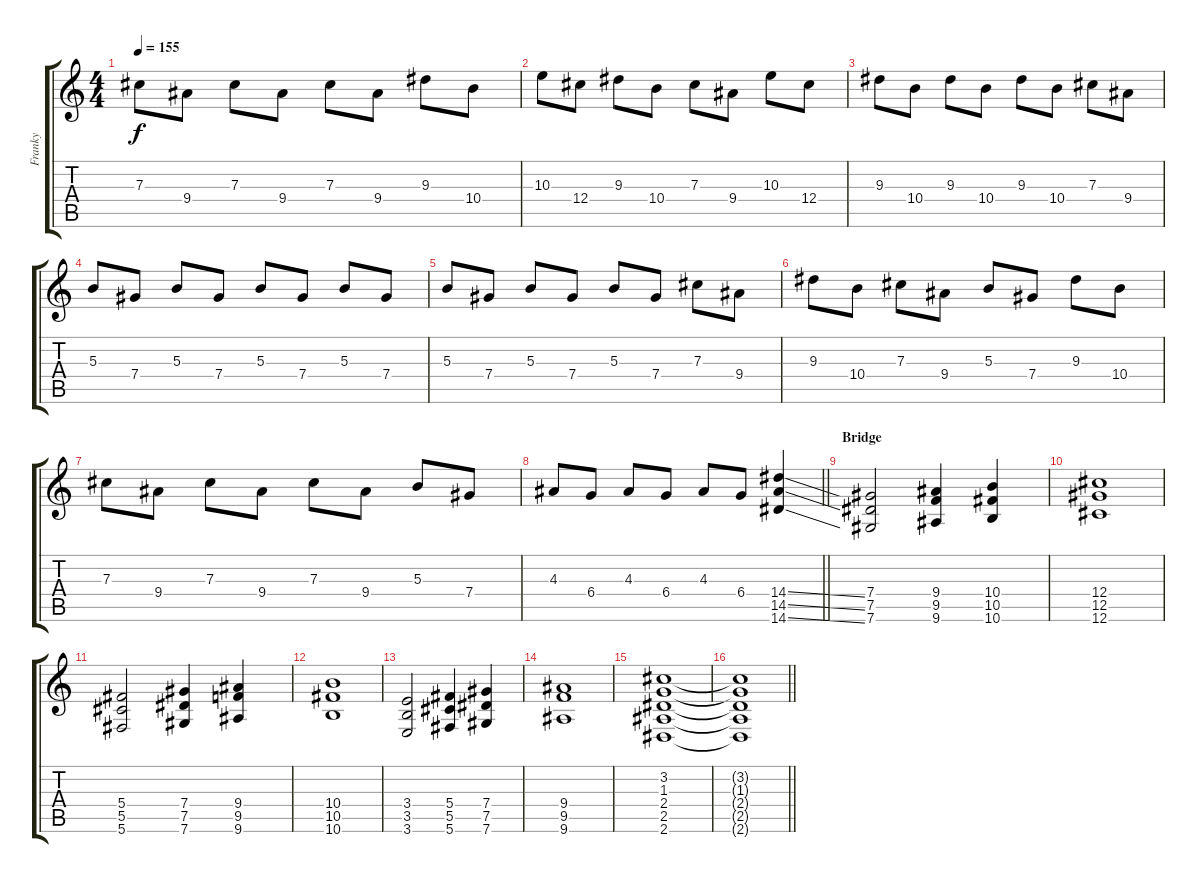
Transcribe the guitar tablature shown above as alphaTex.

\track ("Franky" "Franky") {instrument distortionguitar}
\staff {score tabs}
\tuning (Eb4 Bb3 Gb3 Db3 Ab2 Db2) {hide}
\ts (4 4)
\tempo 155
\clef g2
\ks c
7.3.8{dy f} 9.4.8 7.3.8 9.4.8 7.3.8 9.4.8 9.3.8 10.4.8 |
10.3.8 12.4.8 9.3.8 10.4.8 7.3.8 9.4.8 10.3.8 12.4.8 |
9.3.8 10.4.8 9.3.8 10.4.8 9.3.8 10.4.8 7.3.8 9.4.8 |
5.3.8 7.4.8 5.3.8 7.4.8 5.3.8 7.4.8 5.3.8 7.4.8 |
5.3.8 7.4.8 5.3.8 7.4.8 5.3.8 7.4.8 7.3.8 9.4.8 |
9.3.8 10.4.8 7.3.8 9.4.8 5.3.8 7.4.8 9.3.8 10.4.8 |
7.3.8 9.4.8 7.3.8 9.4.8 7.3.8 9.4.8 5.3.8 7.4.8 |
\barLineRight lightlight
4.3.8 6.4.8 4.3.8 6.4.8 4.3.8 6.4.8 (14.4{ss} 14.5{ss} 14.6{ss}).4{instrument distortionguitar} |
\section ("" "Bridge")
(7.4 7.5 7.6).2 (9.4 9.5 9.6).4 (10.4 10.5 10.6).4 |
(12.4 12.5 12.6).1 |
(5.4 5.5 5.6).2 (7.4 7.5 7.6).4 (9.4 9.5 9.6).4 |
(10.4 10.5 10.6).1 |
(3.4 3.5 3.6).2 (5.4 5.5 5.6).4 (7.4 7.5 7.6).4 |
(9.4 9.5 9.6).1 |
(3.2 1.3 2.4 2.5 2.6).1 |
\barLineRight lightlight
(3.2{t} 1.3{t} 2.4{t} 2.5{t} 2.6{t}).1
